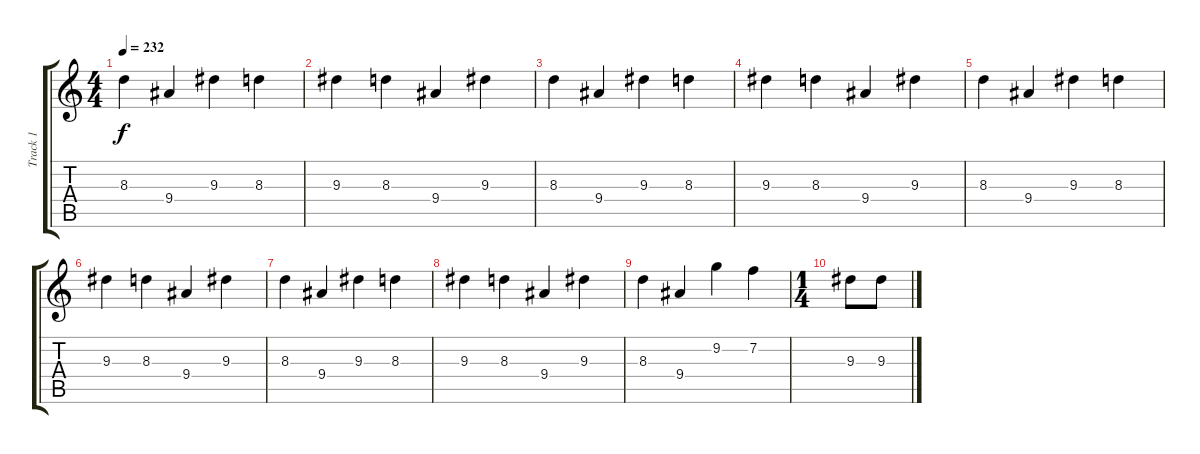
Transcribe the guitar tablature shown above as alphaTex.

\track ("Track 1" "Track 1") {instrument distortionguitar}
\staff {score tabs}
\tuning (Eb4 Bb3 Gb3 Db3 Ab2 Db2) {hide}
\ts (4 4)
\tempo 232
\clef g2
\ks c
8.3.4{dy f} 9.4.4 9.3.4 8.3.4 |
9.3.4 8.3.4 9.4.4 9.3.4 |
8.3.4 9.4.4 9.3.4 8.3.4 |
9.3.4 8.3.4 9.4.4 9.3.4 |
8.3.4 9.4.4 9.3.4 8.3.4 |
9.3.4 8.3.4 9.4.4 9.3.4 |
8.3.4 9.4.4 9.3.4 8.3.4 |
9.3.4 8.3.4 9.4.4 9.3.4 |
8.3.4 9.4.4 9.2.4 7.2.4 |
\ts (1 4)
9.3.8 9.3.8
